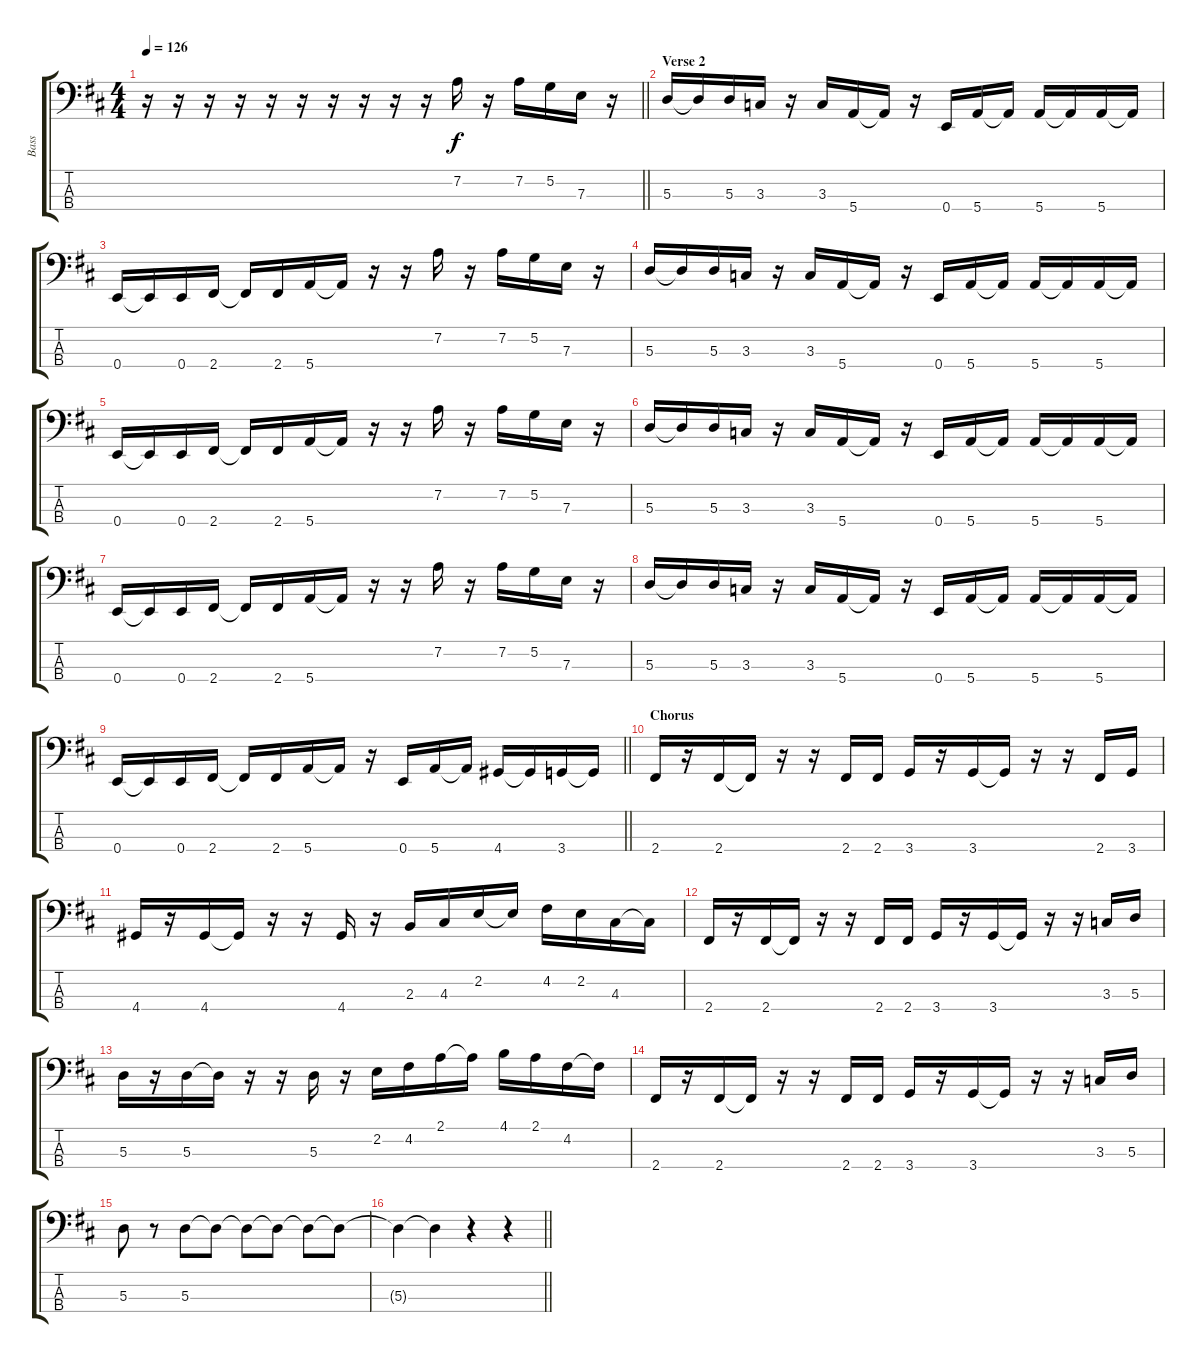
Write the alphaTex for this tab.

\track ("Bass" "Bass") {instrument electricbassfinger}
\staff {score tabs}
\tuning (G2 D2 A1 E1) {hide}
\ts (4 4)
\tempo 126
\clef f4
\barLineRight lightlight
\ks d
r.16{dy fff} r.16 r.16 r.16 r.16 r.16 r.16 r.16 r.16 r.16 7.2.16{dy f} r.16 7.2.16 5.2.16 7.3.16 r.16 |
\section ("" "Verse 2")
5.3.16 5.3{t}.16 5.3.16 3.3.16 r.16 3.3.16 5.4.16 5.4{t}.16 r.16 0.4.16 5.4.16 5.4{t}.16 5.4.16 5.4{t}.16 5.4.16 5.4{t}.16 |
0.4.16 0.4{t}.16 0.4.16 2.4.16 2.4{t}.16 2.4.16 5.4.16 5.4{t}.16 r.16 r.16 7.2.16 r.16 7.2.16 5.2.16 7.3.16 r.16 |
5.3.16 5.3{t}.16 5.3.16 3.3.16 r.16 3.3.16 5.4.16 5.4{t}.16 r.16 0.4.16 5.4.16 5.4{t}.16 5.4.16 5.4{t}.16 5.4.16 5.4{t}.16 |
0.4.16 0.4{t}.16 0.4.16 2.4.16 2.4{t}.16 2.4.16 5.4.16 5.4{t}.16 r.16 r.16 7.2.16 r.16 7.2.16 5.2.16 7.3.16 r.16 |
5.3.16 5.3{t}.16 5.3.16 3.3.16 r.16 3.3.16 5.4.16 5.4{t}.16 r.16 0.4.16 5.4.16 5.4{t}.16 5.4.16 5.4{t}.16 5.4.16 5.4{t}.16 |
0.4.16 0.4{t}.16 0.4.16 2.4.16 2.4{t}.16 2.4.16 5.4.16 5.4{t}.16 r.16 r.16 7.2.16 r.16 7.2.16 5.2.16 7.3.16 r.16 |
5.3.16 5.3{t}.16 5.3.16 3.3.16 r.16 3.3.16 5.4.16 5.4{t}.16 r.16 0.4.16 5.4.16 5.4{t}.16 5.4.16 5.4{t}.16 5.4.16 5.4{t}.16 |
\barLineRight lightlight
0.4.16 0.4{t}.16 0.4.16 2.4.16 2.4{t}.16 2.4.16 5.4.16 5.4{t}.16 r.16 0.4.16 5.4.16 5.4{t}.16 4.4.16 4.4{t}.16 3.4.16 3.4{t}.16 |
\section ("" "Chorus")
2.4.16 r.16 2.4.16 2.4{t}.16 r.16 r.16 2.4.16 2.4.16 3.4.16 r.16 3.4.16 3.4{t}.16 r.16 r.16 2.4.16 3.4.16 |
4.4.16 r.16 4.4.16 4.4{t}.16 r.16 r.16 4.4.16 r.16 2.3.16 4.3.16 2.2.16 2.2{t}.16 4.2.16 2.2.16 4.3.16 4.3{t}.16 |
2.4.16 r.16 2.4.16 2.4{t}.16 r.16 r.16 2.4.16 2.4.16 3.4.16 r.16 3.4.16 3.4{t}.16 r.16 r.16 3.3.16 5.3.16 |
5.3.16 r.16 5.3.16 5.3{t}.16 r.16 r.16 5.3.16 r.16 2.2.16 4.2.16 2.1.16 2.1{t}.16 4.1.16 2.1.16 4.2.16 4.2{t}.16 |
2.4.16 r.16 2.4.16 2.4{t}.16 r.16 r.16 2.4.16 2.4.16 3.4.16 r.16 3.4.16 3.4{t}.16 r.16 r.16 3.3.16 5.3.16 |
5.3.8 r.8 5.3.8 5.3{t}.8 5.3{t}.8 5.3{t}.8 5.3{t}.8 5.3{t}.8 |
\barLineRight lightlight
5.3{t}.4 5.3{t}.4 r.4 r.4
